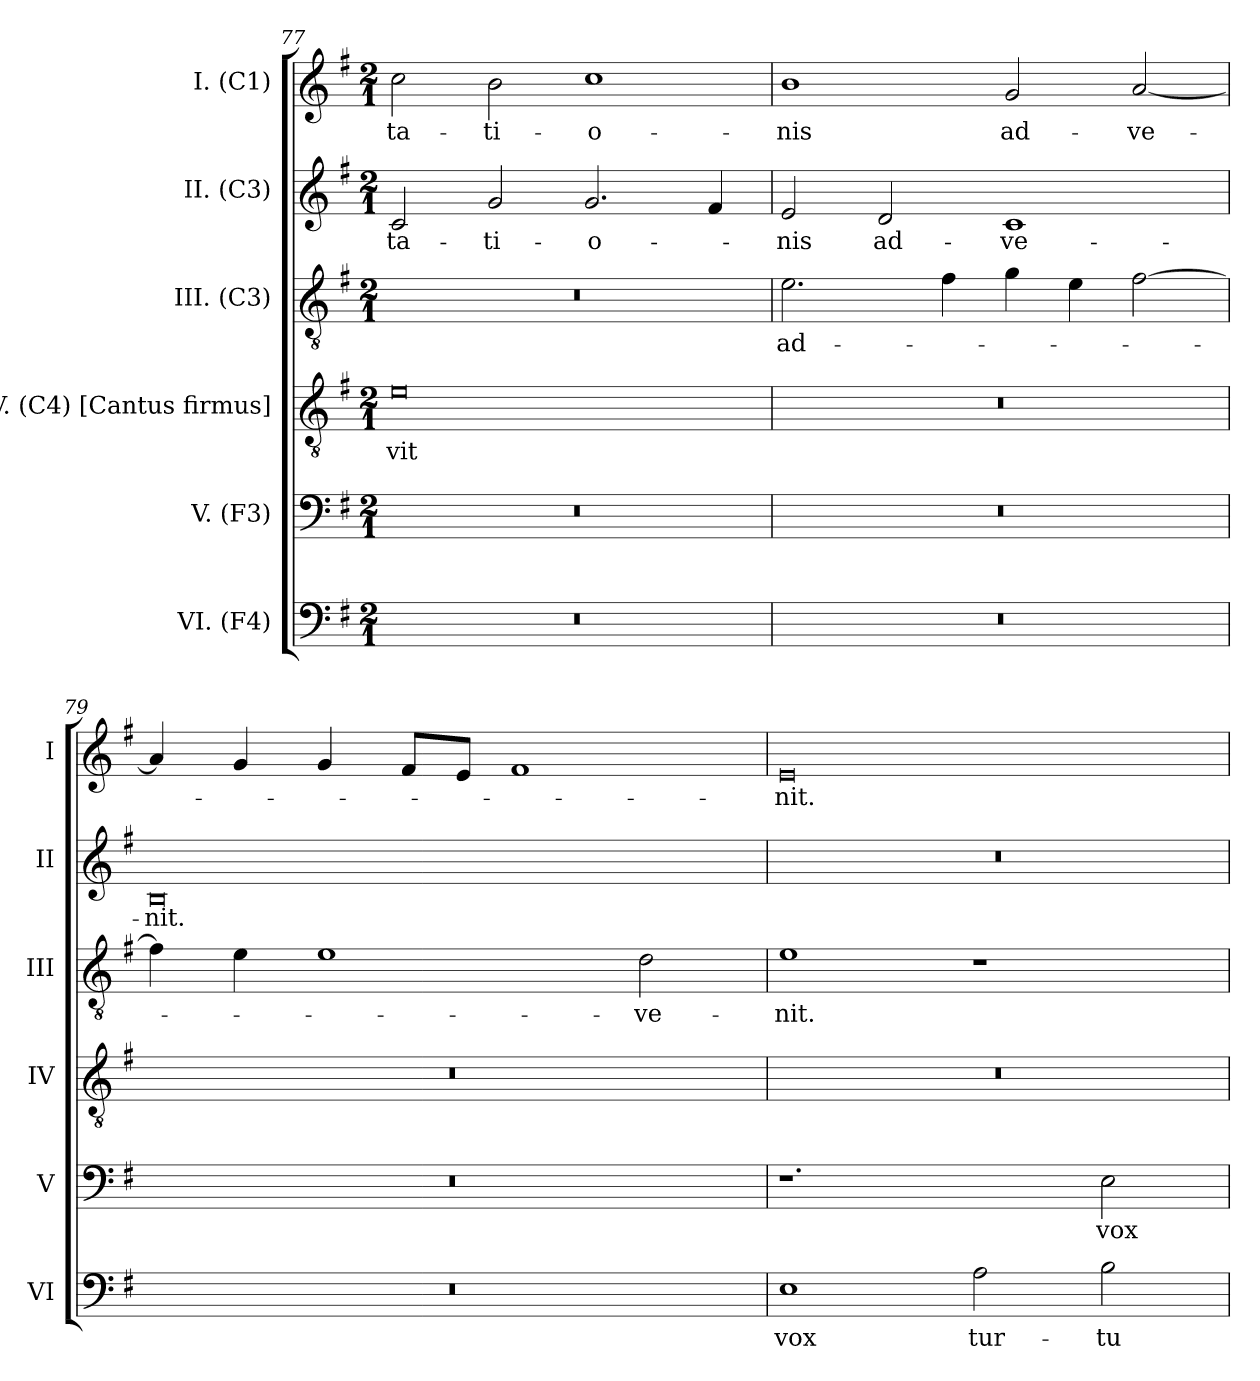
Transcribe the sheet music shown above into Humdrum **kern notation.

**kern	**text	**kern	**text	**kern	**text	**kern	**text	**kern	**text	**kern	**text
*part6	*part6	*part5	*part5	*part4	*part4	*part3	*part3	*part2	*part2	*part1	*part1
*staff6	*staff6	*staff5	*staff5	*staff4	*staff4	*staff3	*staff3	*staff2	*staff2	*staff1	*staff1
*I"VI. (F4)	*	*I"V. (F3)	*	*I"IV. (C4) [Cantus firmus]	*	*I"III. (C3)	*	*I"II. (C3)	*	*I"I. (C1)	*
*I'VI	*	*I'V	*	*I'IV	*	*I'III	*	*I'II	*	*I'I	*
!!LO:LB:g=z
*clefF4	*	*clefF4	*	*clefGv2	*	*clefGv2	*	*clefG2	*	*clefG2	*
*	*	*	*	*ITrd7c12	*	*	*	*	*	*	*
*k[f#]	*	*k[f#]	*	*k[f#]	*	*k[f#]	*	*k[f#]	*	*k[f#]	*
*G:	*	*G:	*	*G:	*	*G:	*	*G:	*	*G:	*
*M2/1	*	*M2/1	*	*M2/1	*	*M2/1	*	*M2/1	*	*M2/1	*
=77	=77	=77	=77	=77	=77	=77	=77	=77	=77	=77	=77
!LO:N:vis=1	!	!LO:N:vis=1	!	!	!	!	!	!	!	!	!
!	!	!	!	!	!LO:LY:b:color=#000000	!LO:N:vis=1	!	!	!	!	!
!	!	!	!	!	!	!	!	!	!LO:LY:b:color=#000000	!	!
!	!	!	!	!	!	!	!	!	!	!	!LO:LY:b:color=#000000
0r	.	0r	.	0Ei	-vit	0r	.	2ci/	-ta-	2cci\	-ta-
!	!	!	!	!	!	!	!	!	!LO:LY:b:color=#000000	!	!
!	!	!	!	!	!	!	!	!	!	!	!LO:LY:b:color=#000000
.	.	.	.	.	.	.	.	2gi/	-ti-	2bi\	-ti-
!	!	!	!	!	!	!	!	!	!LO:LY:b:color=#000000	!	!
!	!	!	!	!	!	!	!	!	!	!	!LO:LY:b:color=#000000
.	.	.	.	.	.	.	.	2.gi/	-o-	1cci	-o-
.	.	.	.	.	.	.	.	4f#i/	.	.	.
=78	=78	=78	=78	=78	=78	=78	=78	=78	=78	=78	=78
!LO:N:vis=1	!	!LO:N:vis=1	!	!LO:N:vis=1	!	!	!	!	!	!	!
!	!	!	!	!	!	!	!LO:LY:b:color=#000000	!	!	!	!
!	!	!	!	!	!	!	!	!	!LO:LY:b:color=#000000	!	!
!	!	!	!	!	!	!	!	!	!	!	!LO:LY:b:color=#000000
0r	.	0r	.	0r	.	2.ei\	ad-	2ei/	-nis	1bi	-nis
!	!	!	!	!	!	!	!	!	!LO:LY:b:color=#000000	!	!
.	.	.	.	.	.	.	.	2di/	ad-	.	.
.	.	.	.	.	.	4f#i\	.	.	.	.	.
!	!	!	!	!	!	!	!	!	!LO:LY:b:color=#000000	!	!
!	!	!	!	!	!	!	!	!	!	!	!LO:LY:b:color=#000000
.	.	.	.	.	.	4gi\	.	1ci	-ve-	2gi/	ad-
.	.	.	.	.	.	4ei\	.	.	.	.	.
!	!	!	!	!	!	!	!	!	!	!	!LO:LY:b:color=#000000
.	.	.	.	.	.	[2f#i\	.	.	.	[2ai/	-ve-
=79	=79	=79	=79	=79	=79	=79	=79	=79	=79	=79	=79
!LO:N:vis=1	!	!LO:N:vis=1	!	!LO:N:vis=1	!	!	!	!	!	!	!
!	!	!	!	!	!	!	!	!	!LO:LY:b:color=#000000	!	!
0r	.	0r	.	0r	.	4f#i\]	.	0Bi	-nit.	4ai/]	.
.	.	.	.	.	.	4ei\	.	.	.	4gi/	.
.	.	.	.	.	.	1ei	.	.	.	4gi/	.
.	.	.	.	.	.	.	.	.	.	8f#i/L	.
.	.	.	.	.	.	.	.	.	.	8ei/J	.
.	.	.	.	.	.	.	.	.	.	1f#i	.
!	!	!	!	!	!	!	!LO:LY:b:color=#000000	!	!	!	!
.	.	.	.	.	.	2di\	-ve-	.	.	.	.
=80	=80	=80	=80	=80	=80	=80	=80	=80	=80	=80	=80
!	!LO:LY:b:color=#000000	!	!	!LO:N:vis=1	!	!	!	!	!	!	!
!	!	!	!	!	!	!	!LO:LY:b:color=#000000	!LO:N:vis=1	!	!	!
!	!	!	!	!	!	!	!	!	!	!	!LO:LY:b:color=#000000
1Ei	vox	1.r	.	0r	.	1ei	-nit.	0r	.	0ei	-nit.
!	!LO:LY:b:color=#000000	!	!	!	!	!	!	!	!	!	!
2Ai\	tur-	.	.	.	.	1r	.	.	.	.	.
!	!LO:LY:b:color=#000000	!	!	!	!	!	!	!	!	!	!
!	!	!	!LO:LY:b:color=#000000	!	!	!	!	!	!	!	!
2Bi\	-tu-	2Ei\	vox	.	.	.	.	.	.	.	.
=	=	=	=	=	=	=	=	=	=	=	=
*-	*-	*-	*-	*-	*-	*-	*-	*-	*-	*-	*-
